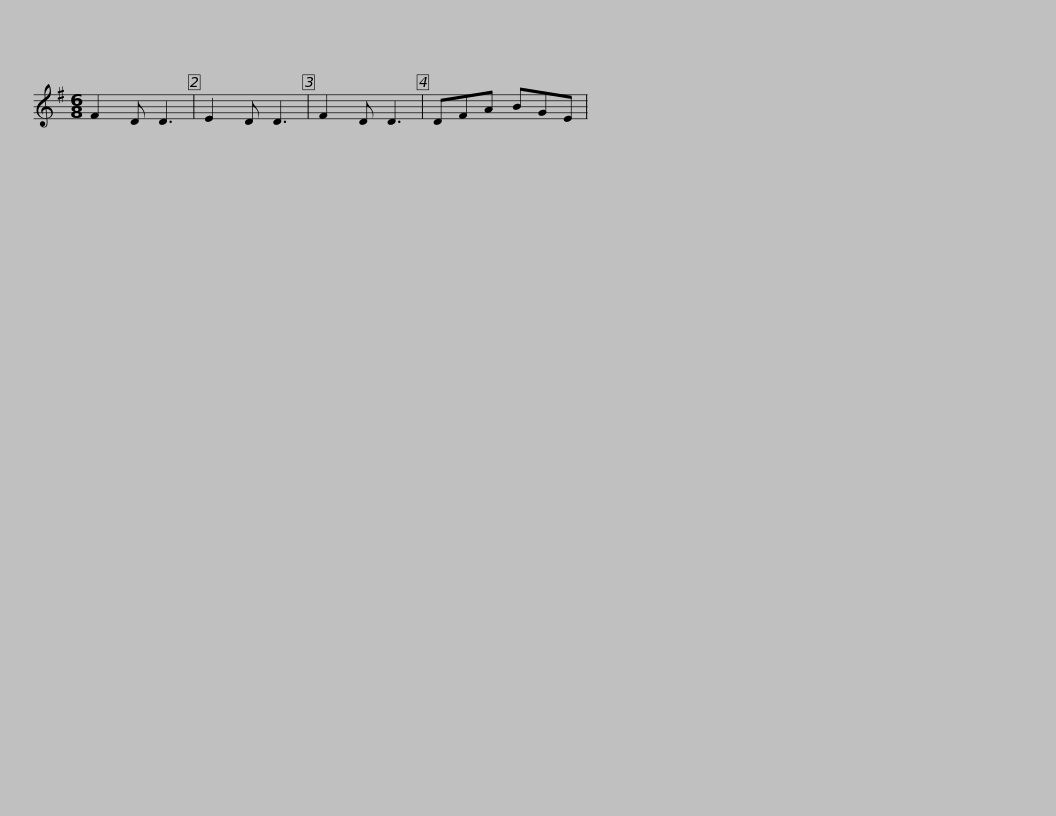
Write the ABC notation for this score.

X:1
L:1/8
M:6/8
I:linebreak $
K:G
V:1 treble
V:1
 F2 D D3 | E2 D D3 | F2 D D3 | DFA BGE | %4
